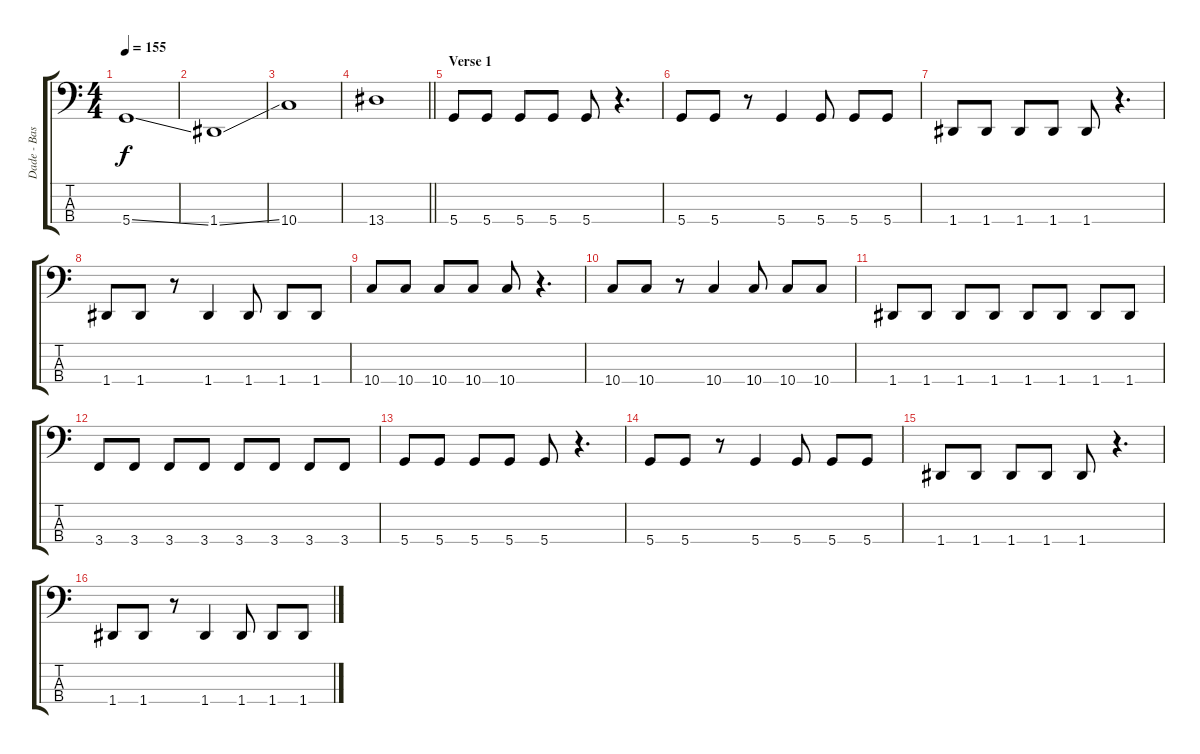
\track ("Dade - Bass" "Dade - Bas") {instrument electricbassfinger}
\staff {score tabs}
\tuning (G2 D2 A1 D1) {hide}
\ts (4 4)
\tempo 155
\clef f4
\ks c
5.4{ss}.1{dy f} |
1.4{ss}.1 |
10.4.1 |
\barLineRight lightlight
13.4.1 |
\section ("" "Verse 1")
5.4.8 5.4.8 5.4.8 5.4.8 5.4.8 r.4{d} |
5.4.8 5.4.8 r.8 5.4.4 5.4.8 5.4.8 5.4.8 |
1.4.8 1.4.8 1.4.8 1.4.8 1.4.8 r.4{d} |
1.4.8 1.4.8 r.8 1.4.4 1.4.8 1.4.8 1.4.8 |
10.4.8 10.4.8 10.4.8 10.4.8 10.4.8 r.4{d} |
10.4.8 10.4.8 r.8 10.4.4 10.4.8 10.4.8 10.4.8 |
1.4.8 1.4.8 1.4.8 1.4.8 1.4.8 1.4.8 1.4.8 1.4.8 |
3.4.8 3.4.8 3.4.8 3.4.8 3.4.8 3.4.8 3.4.8 3.4.8 |
5.4.8 5.4.8 5.4.8 5.4.8 5.4.8 r.4{d} |
5.4.8 5.4.8 r.8 5.4.4 5.4.8 5.4.8 5.4.8 |
1.4.8 1.4.8 1.4.8 1.4.8 1.4.8 r.4{d} |
1.4.8 1.4.8 r.8 1.4.4 1.4.8 1.4.8 1.4.8
